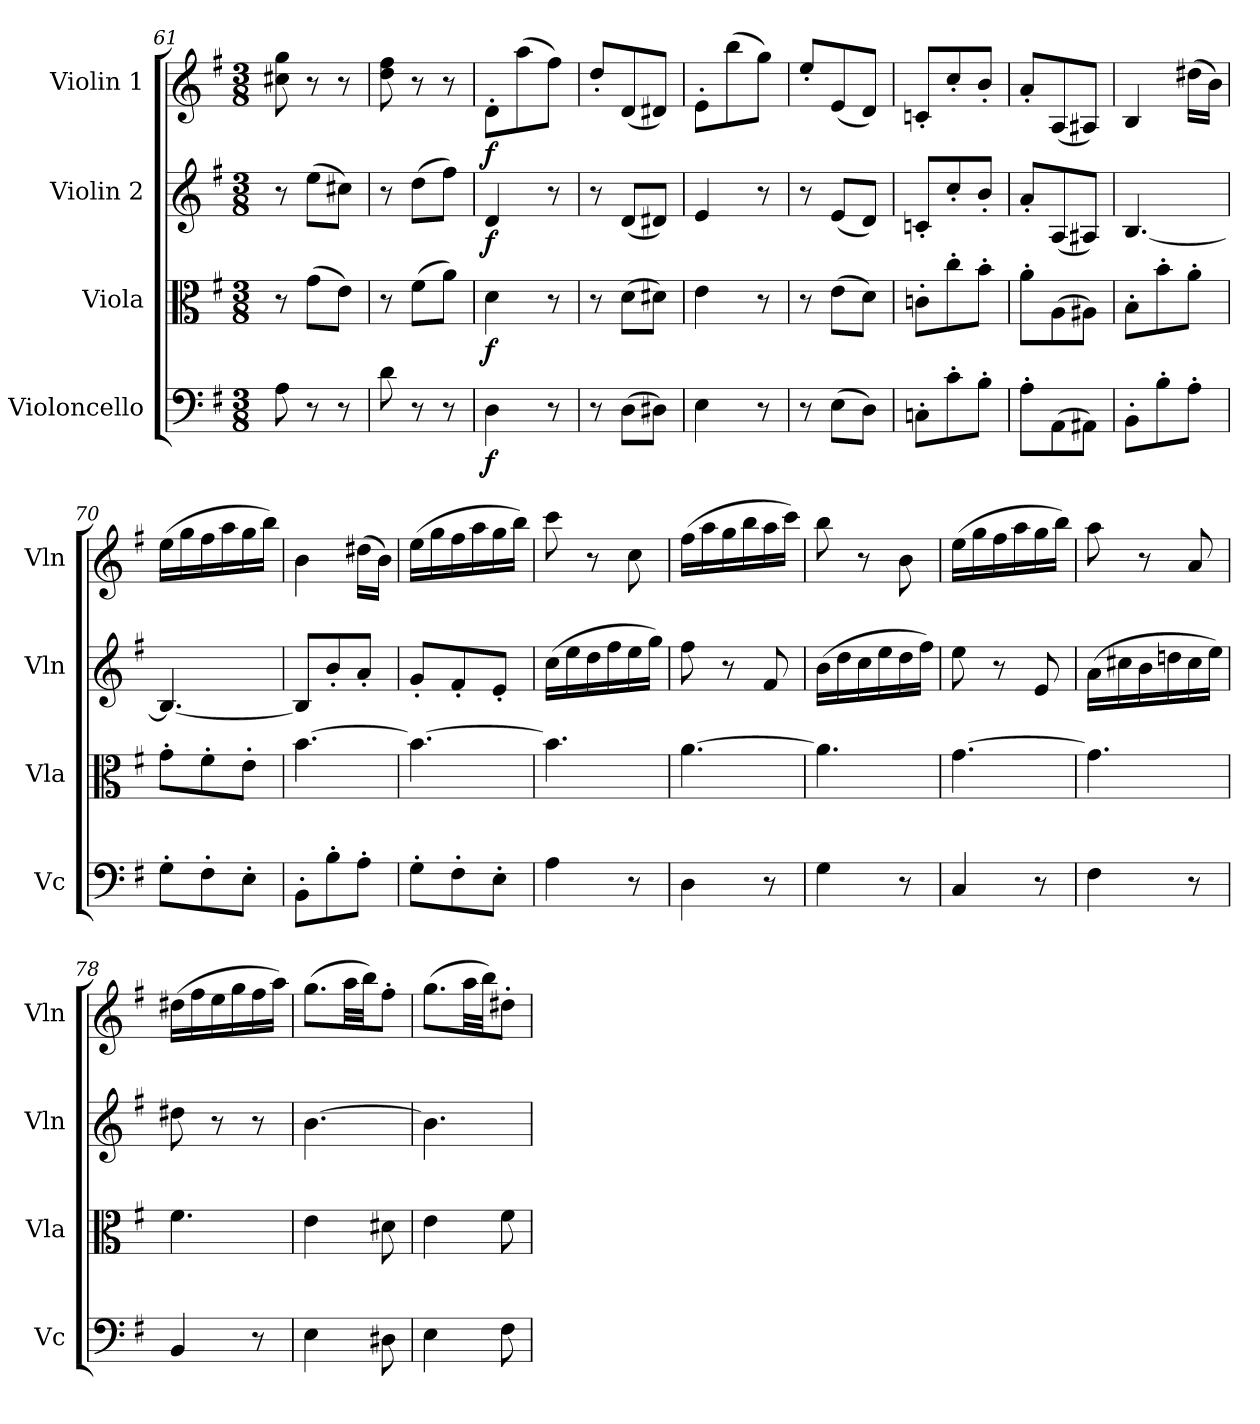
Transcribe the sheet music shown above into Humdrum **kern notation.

**kern	**dynam	**kern	**dynam	**kern	**dynam	**kern	**dynam
*part4	*part4	*part3	*part3	*part2	*part2	*part1	*part1
*staff4	*staff4	*staff3	*staff3	*staff2	*staff2	*staff1	*staff1
*I"Violoncello	*	*I"Viola	*	*I"Violin 2	*	*I"Violin 1	*
*I'Vc	*	*I'Vla	*	*I'Vln	*	*I'Vln	*
*clefF4	*	*clefC3	*	*clefG2	*	*clefG2	*
*k[f#]	*	*k[f#]	*	*k[f#]	*	*k[f#]	*
*M3/8	*	*M3/8	*	*M3/8	*	*M3/8	*
=61	=61	=61	=61	=61	=61	=61	=61
8A\	.	8r	.	8r	.	8cc#X\ 8gg\	.
8r	.	(8g\L	.	(8ee\L	.	8r	.
8r	.	8e\J)	.	8cc#X\J)	.	8r	.
=62	=62	=62	=62	=62	=62	=62	=62
8d\	.	8r	.	8r	.	8dd\ 8ff#\	.
8r	.	(8f#\L	.	(8dd\L	.	8r	.
8r	.	8a\J)	.	8ff#\J)	.	8r	.
!!LO:PB:g=z
=63	=63	=63	=63	=63	=63	=63	=63
!	!LO:DY:b	!	!LO:DY:b	!	!LO:DY:b	!	!LO:DY:b
4D\	f	4d\	f	4d/	f	8d'\L	f
.	.	.	.	.	.	(8aa\	.
8r	.	8r	.	8r	.	8ff#\J)	.
=64	=64	=64	=64	=64	=64	=64	=64
8r	.	8r	.	8r	.	8dd'/L	.
(8D\L	.	(8d\L	.	(8d/L	.	(8d/	.
8D#X\J)	.	8d#X\J)	.	8d#X/J)	.	8d#X/J)	.
=65	=65	=65	=65	=65	=65	=65	=65
4E\	.	4e\	.	4e/	.	8e'\L	.
.	.	.	.	.	.	(8bb\	.
8r	.	8r	.	8r	.	8gg\J)	.
=66	=66	=66	=66	=66	=66	=66	=66
8r	.	8r	.	8r	.	8ee'/L	.
(8E\L	.	(8e\L	.	(8e/L	.	(8e/	.
8D\J)	.	8d\J)	.	8d/J)	.	8d/J)	.
=67	=67	=67	=67	=67	=67	=67	=67
8Cn'\L	.	8cn'\L	.	8cn'/L	.	8cn'/L	.
8c'\	.	8cc'\	.	8cc'/	.	8cc'/	.
8B'\J	.	8b'\J	.	8b'/J	.	8b'/J	.
=68	=68	=68	=68	=68	=68	=68	=68
8A'\L	.	8a'\L	.	8a'/L	.	8a'/L	.
(8AA\	.	(8A\	.	(8A/	.	(8A/	.
8AA#X\J)	.	8A#X\J)	.	8A#X/J)	.	8A#X/J)	.
=69	=69	=69	=69	=69	=69	=69	=69
8BB'\L	.	8B'\L	.	[4.B/	.	4B/	.
8B'\	.	8b'\	.	.	.	.	.
8A'\J	.	8a'\J	.	.	.	(16dd#X\LL	.
.	.	.	.	.	.	16b\JJ)	.
!!LO:LB:g=z
=70	=70	=70	=70	=70	=70	=70	=70
8G'\L	.	8g'\L	.	4.B/_	.	(16ee\LL	.
.	.	.	.	.	.	16gg\	.
8F#'\	.	8f#'\	.	.	.	16ff#\	.
.	.	.	.	.	.	16aa\	.
8E'\J	.	8e'\J	.	.	.	16gg\	.
.	.	.	.	.	.	16bb\JJ)	.
=71	=71	=71	=71	=71	=71	=71	=71
8BB'\L	.	[4.b\	.	8B/L]	.	4b\	.
8B'\	.	.	.	8b'/	.	.	.
8A'\J	.	.	.	8a'/J	.	(16dd#X\LL	.
.	.	.	.	.	.	16b\JJ)	.
=72	=72	=72	=72	=72	=72	=72	=72
8G'\L	.	4.b\_	.	8g'/L	.	(16ee\LL	.
.	.	.	.	.	.	16gg\	.
8F#'\	.	.	.	8f#'/	.	16ff#\	.
.	.	.	.	.	.	16aa\	.
8E'\J	.	.	.	8e'/J	.	16gg\	.
.	.	.	.	.	.	16bb\JJ)	.
=73	=73	=73	=73	=73	=73	=73	=73
4A\	.	4.b\]	.	(16cc\LL	.	8ccc\	.
.	.	.	.	16ee\	.	.	.
.	.	.	.	16dd\	.	8r	.
.	.	.	.	16ff#\	.	.	.
8r	.	.	.	16ee\	.	8cc\	.
.	.	.	.	16gg\JJ)	.	.	.
=74	=74	=74	=74	=74	=74	=74	=74
4D\	.	[4.a\	.	8ff#\	.	(16ff#\LL	.
.	.	.	.	.	.	16aa\	.
.	.	.	.	8r	.	16gg\	.
.	.	.	.	.	.	16bb\	.
8r	.	.	.	8f#/	.	16aa\	.
.	.	.	.	.	.	16ccc\JJ)	.
!!LO:LB:g=z
=75	=75	=75	=75	=75	=75	=75	=75
4G\	.	4.a\]	.	(16b\LL	.	8bb\	.
.	.	.	.	16dd\	.	.	.
.	.	.	.	16cc\	.	8r	.
.	.	.	.	16ee\	.	.	.
8r	.	.	.	16dd\	.	8b\	.
.	.	.	.	16ff#\JJ)	.	.	.
=76	=76	=76	=76	=76	=76	=76	=76
4C/	.	[4.g\	.	8ee\	.	(16ee\LL	.
.	.	.	.	.	.	16gg\	.
.	.	.	.	8r	.	16ff#\	.
.	.	.	.	.	.	16aa\	.
8r	.	.	.	8e/	.	16gg\	.
.	.	.	.	.	.	16bb\JJ)	.
=77	=77	=77	=77	=77	=77	=77	=77
4F#\	.	4.g\]	.	(16a\LL	.	8aa\	.
.	.	.	.	16cc#X\	.	.	.
.	.	.	.	16b\	.	8r	.
.	.	.	.	16ddn\	.	.	.
8r	.	.	.	16cc#\	.	8a/	.
.	.	.	.	16ee\JJ)	.	.	.
=78	=78	=78	=78	=78	=78	=78	=78
4BB/	.	4.f#\	.	8dd#X\	.	(16dd#X\LL	.
.	.	.	.	.	.	16ff#\	.
.	.	.	.	8r	.	16ee\	.
.	.	.	.	.	.	16gg\	.
8r	.	.	.	8r	.	16ff#\	.
.	.	.	.	.	.	16aa\JJ)	.
=79	=79	=79	=79	=79	=79	=79	=79
4E\	.	4e\	.	[4.b\	.	(8.gg\L	.
.	.	.	.	.	.	32aa\LL	.
.	.	.	.	.	.	32bb\JJ)	.
8D#X\	.	8d#X\	.	.	.	8ff#'\J	.
!!LO:LB:g=z
=80	=80	=80	=80	=80	=80	=80	=80
4E\	.	4e\	.	4.b\]	.	(8.gg\L	.
.	.	.	.	.	.	32aa\LL	.
.	.	.	.	.	.	32bb\JJ)	.
8F#\	.	8f#\	.	.	.	8dd#X'\J	.
=	=	=	=	=	=	=	=
*-	*-	*-	*-	*-	*-	*-	*-
